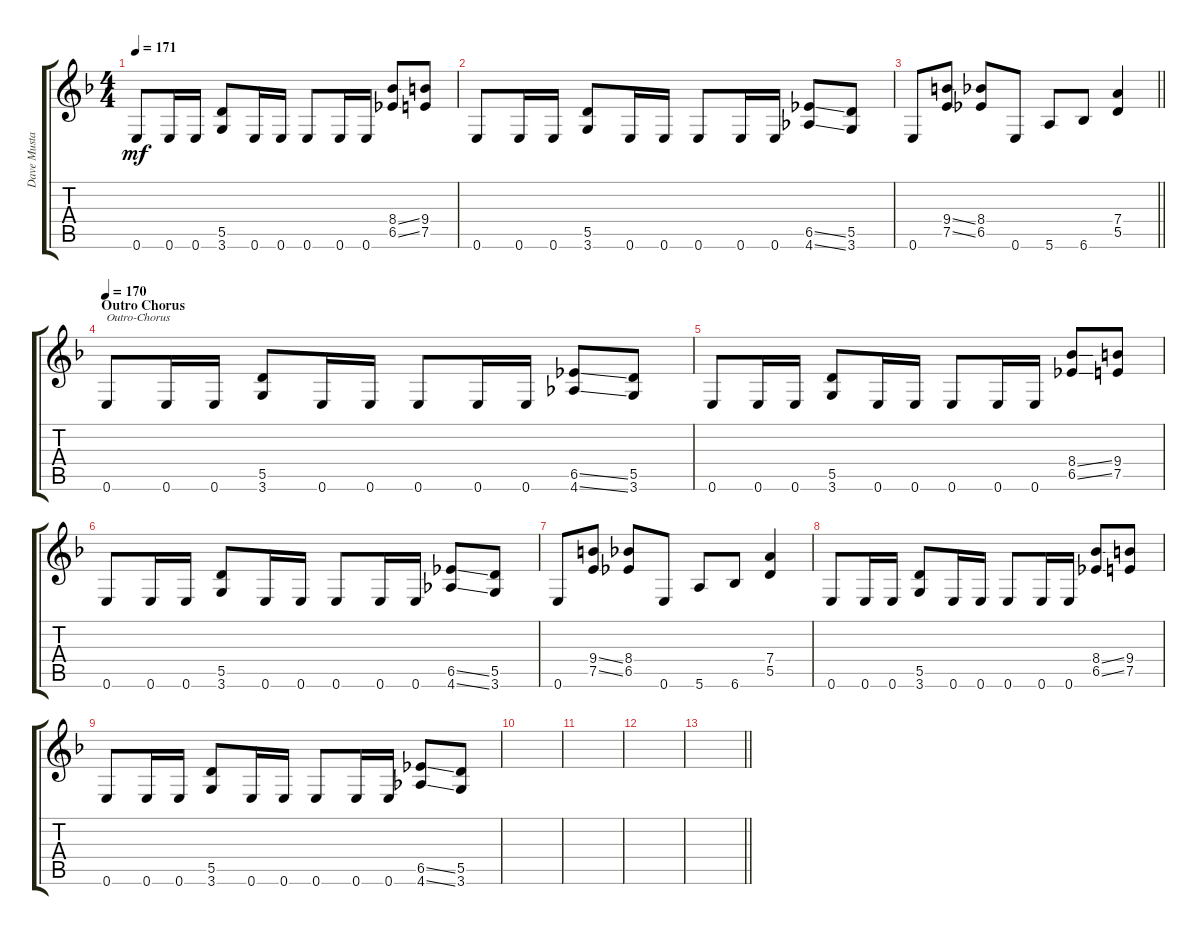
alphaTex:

\track ("Dave Mustaine" "Dave Musta") {instrument distortionguitar}
\staff {score tabs}
\tuning (E4 B3 G3 D3 A2 E2) {hide}
\ts (4 4)
\tempo 171
\clef g2
\ks f
0.6.8{dy mf} 0.6.16 0.6.16 (5.5 3.6).8 0.6.16 0.6.16 0.6.8 0.6.16 0.6.16 (8.4{ss} 6.5{ss}).8 (9.4 7.5).8 |
0.6.8 0.6.16 0.6.16 (5.5 3.6).8 0.6.16 0.6.16 0.6.8 0.6.16 0.6.16 (6.5{ss} 4.6{ss}).8 (5.5 3.6).8 |
\barLineRight lightlight
0.6.8 (9.4{ss} 7.5{ss}).8 (8.4 6.5).8 0.6.8 5.6.8 6.6.8 (7.4 5.5).4 |
\section ("" "Outro Chorus")
\tempo 170
0.6.8{txt "Outro-Chorus"} 0.6.16 0.6.16 (5.5 3.6).8 0.6.16 0.6.16 0.6.8 0.6.16 0.6.16 (6.5{ss} 4.6{ss}).8 (5.5 3.6).8 |
0.6.8 0.6.16 0.6.16 (5.5 3.6).8 0.6.16 0.6.16 0.6.8 0.6.16 0.6.16 (8.4{ss} 6.5{ss}).8 (9.4 7.5).8 |
0.6.8 0.6.16 0.6.16 (5.5 3.6).8 0.6.16 0.6.16 0.6.8 0.6.16 0.6.16 (6.5{ss} 4.6{ss}).8 (5.5 3.6).8 |
0.6.8 (9.4{ss} 7.5{ss}).8 (8.4 6.5).8 0.6.8 5.6.8 6.6.8 (7.4 5.5).4 |
0.6.8 0.6.16 0.6.16 (5.5 3.6).8 0.6.16 0.6.16 0.6.8 0.6.16 0.6.16 (8.4{ss} 6.5{ss}).8 (9.4 7.5).8 |
0.6.8 0.6.16 0.6.16 (5.5 3.6).8 0.6.16 0.6.16 0.6.8 0.6.16 0.6.16 (6.5{ss} 4.6{ss}).8 (5.5 3.6).8 |
|
|
|
\barLineRight lightlight
